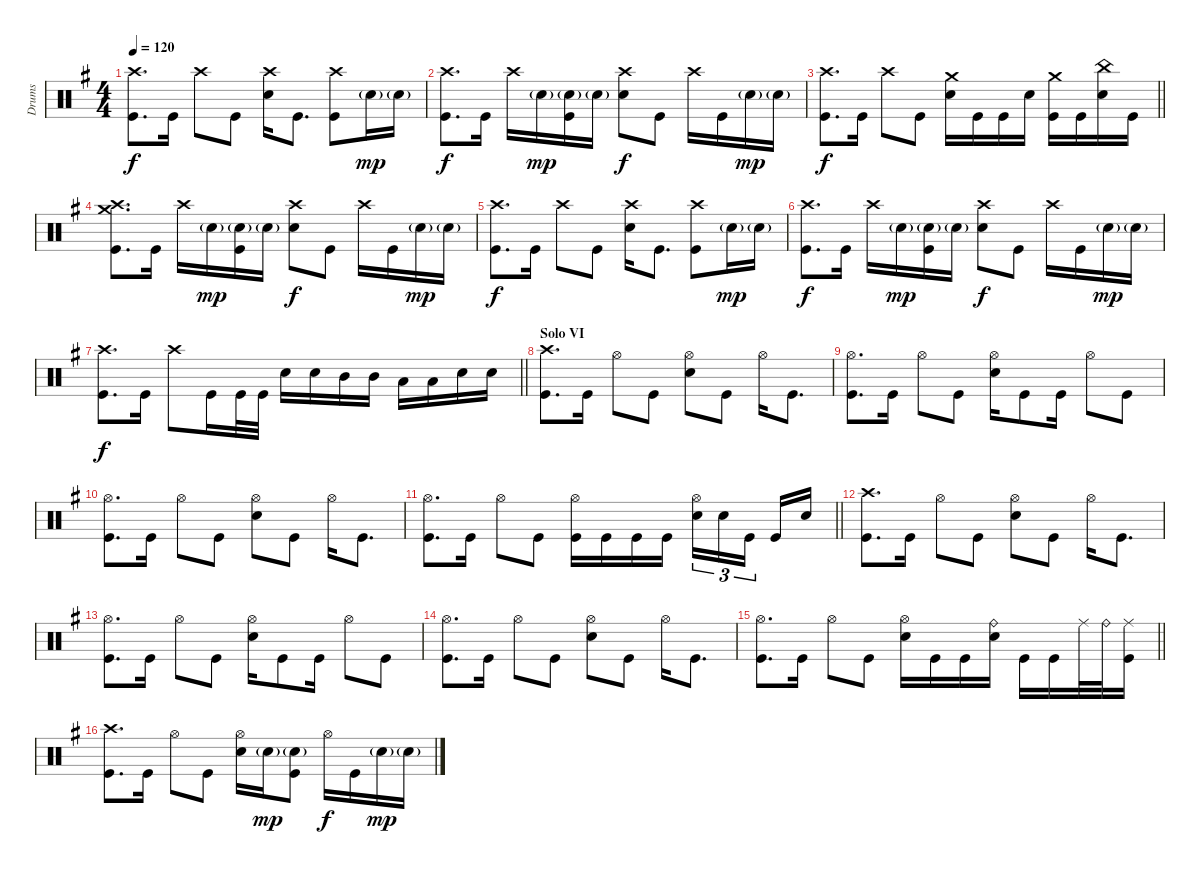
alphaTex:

\track ("Drums" "Drums") {instrument percussion}
\staff
\articulation defaults
\ts (4 4)
\tempo 120
\clef neutral
\ks eminor
("Crash high (hit)" "Kick (hit)").8{d dy f} "Kick (hit)".16 "Crash high (hit)".8 "Kick (hit)".8 ("Crash high (hit)" "Electric Snare (hit)").16 "Kick (hit)".8{d} ("Crash high (hit)" "Kick (hit)").8 "Electric Snare (hit)"{g}.16{dy mp} "Electric Snare (hit)"{g}.16 |
("Crash high (hit)" "Kick (hit)").8{d dy f} "Kick (hit)".16 "Crash high (hit)".16 "Electric Snare (hit)"{g}.16{dy mp} ("Electric Snare (hit)"{g} "Kick (hit)").16 "Electric Snare (hit)"{g}.16 ("Crash high (hit)" "Electric Snare (hit)").8{dy f} "Kick (hit)".8 "Crash high (hit)".16 "Kick (hit)".16 "Electric Snare (hit)"{g}.16{dy mp} "Electric Snare (hit)"{g}.16 |
\barLineRight lightlight
("Crash high (hit)" "Kick (hit)").8{d dy f} "Kick (hit)".16 "Crash high (hit)".8 "Kick (hit)".8 ("Crash medium (hit)" "Electric Snare (hit)").16 "Kick (hit)".16 "Kick (hit)".16 "Electric Snare (hit)".16 ("Crash medium (hit)" "Kick (hit)").16 "Kick (hit)".16 ("China (hit)" "Electric Snare (hit)").16 "Kick (hit)".16 |
("Crash high (hit)" "Crash medium (hit)" "Kick (hit)").8{d} "Kick (hit)".16 "Crash high (hit)".16 "Electric Snare (hit)"{g}.16{dy mp} ("Electric Snare (hit)"{g} "Kick (hit)").16 "Electric Snare (hit)"{g}.16 ("Crash high (hit)" "Electric Snare (hit)").8{dy f} "Kick (hit)".8 "Crash high (hit)".16 "Kick (hit)".16 "Electric Snare (hit)"{g}.16{dy mp} "Electric Snare (hit)"{g}.16 |
("Crash high (hit)" "Kick (hit)").8{d dy f} "Kick (hit)".16 "Crash high (hit)".8 "Kick (hit)".8 ("Crash high (hit)" "Electric Snare (hit)").16 "Kick (hit)".8{d} ("Crash high (hit)" "Kick (hit)").8 "Electric Snare (hit)"{g}.16{dy mp} "Electric Snare (hit)"{g}.16 |
("Crash high (hit)" "Kick (hit)").8{d dy f} "Kick (hit)".16 "Crash high (hit)".16 "Electric Snare (hit)"{g}.16{dy mp} ("Electric Snare (hit)"{g} "Kick (hit)").16 "Electric Snare (hit)"{g}.16 ("Crash high (hit)" "Electric Snare (hit)").8{dy f} "Kick (hit)".8 "Crash high (hit)".16 "Kick (hit)".16 "Electric Snare (hit)"{g}.16{dy mp} "Electric Snare (hit)"{g}.16 |
\barLineRight lightlight
("Crash high (hit)" "Kick (hit)").8{d dy f} "Kick (hit)".16 "Crash high (hit)".8 "Kick (hit)".16 "Kick (hit)".32 "Kick (hit)".32 "Electric Snare (hit)".16 "Electric Snare (hit)".16 "Mid Tom (hit)".16 "Mid Tom (hit)".16 "Low Tom (hit)".16 "Low Tom (hit)".16 "Electric Snare (hit)".16 "Electric Snare (hit)".16 |
\section ("" "Solo VI")
("Crash high (hit)" "Kick (hit)").8{d} "Kick (hit)".16 "Hi-Hat (open)".8 "Kick (hit)".8 ("Hi-Hat (open)" "Electric Snare (hit)").8 "Kick (hit)".8 "Hi-Hat (open)".16 "Kick (hit)".8{d} |
("Hi-Hat (open)" "Kick (hit)").8{d} "Kick (hit)".16 "Hi-Hat (open)".8 "Kick (hit)".8 ("Hi-Hat (open)" "Electric Snare (hit)").16 "Kick (hit)".8 "Kick (hit)".16 "Hi-Hat (open)".8 "Kick (hit)".8 |
("Hi-Hat (open)" "Kick (hit)").8{d} "Kick (hit)".16 "Hi-Hat (open)".8 "Kick (hit)".8 ("Hi-Hat (open)" "Electric Snare (hit)").8 "Kick (hit)".8 "Hi-Hat (open)".16 "Kick (hit)".8{d} |
\barLineRight lightlight
("Hi-Hat (open)" "Kick (hit)").8{d} "Kick (hit)".16 "Hi-Hat (open)".8 "Kick (hit)".8 ("Hi-Hat (open)" "Kick (hit)").16 "Kick (hit)".16 "Kick (hit)".16 "Kick (hit)".16 ("Hi-Hat (open)" "Electric Snare (hit)").16{tu (3 2)} "Electric Snare (hit)".16{tu (3 2)} "Kick (hit)".16{tu (3 2) beam splitsecondary} "Kick (hit)".16 "Electric Snare (hit)".16 |
("Crash high (hit)" "Kick (hit)").8{d} "Kick (hit)".16 "Hi-Hat (open)".8 "Kick (hit)".8 ("Hi-Hat (open)" "Electric Snare (hit)").8 "Kick (hit)".8 "Hi-Hat (open)".16 "Kick (hit)".8{d} |
("Hi-Hat (open)" "Kick (hit)").8{d} "Kick (hit)".16 "Hi-Hat (open)".8 "Kick (hit)".8 ("Hi-Hat (open)" "Electric Snare (hit)").16 "Kick (hit)".8 "Kick (hit)".16 "Hi-Hat (open)".8 "Kick (hit)".8 |
("Hi-Hat (open)" "Kick (hit)").8{d} "Kick (hit)".16 "Hi-Hat (open)".8 "Kick (hit)".8 ("Hi-Hat (open)" "Electric Snare (hit)").8 "Kick (hit)".8 "Hi-Hat (open)".16 "Kick (hit)".8{d} |
\barLineRight lightlight
("Hi-Hat (open)" "Kick (hit)").8{d} "Kick (hit)".16 "Hi-Hat (open)".8 "Kick (hit)".8 ("Hi-Hat (open)" "Electric Snare (hit)").16 "Kick (hit)".16 "Kick (hit)".16 ("Ride (bell)" "Electric Snare (hit)").16 "Kick (hit)".16 "Kick (hit)".16 "Ride (middle)".32 "Ride (bell)".32 ("Ride (middle)" "Kick (hit)").16 |
\section ("" "")
("Crash high (hit)" "Kick (hit)").8{d} "Kick (hit)".16 "Hi-Hat (open)".8 "Kick (hit)".8 ("Hi-Hat (open)" "Electric Snare (hit)").16 "Electric Snare (hit)"{g}.16{dy mp} ("Electric Snare (hit)"{g} "Kick (hit)").8 "Hi-Hat (open)".16{dy f} "Kick (hit)".16 "Electric Snare (hit)"{g}.16{dy mp} "Electric Snare (hit)"{g}.16
